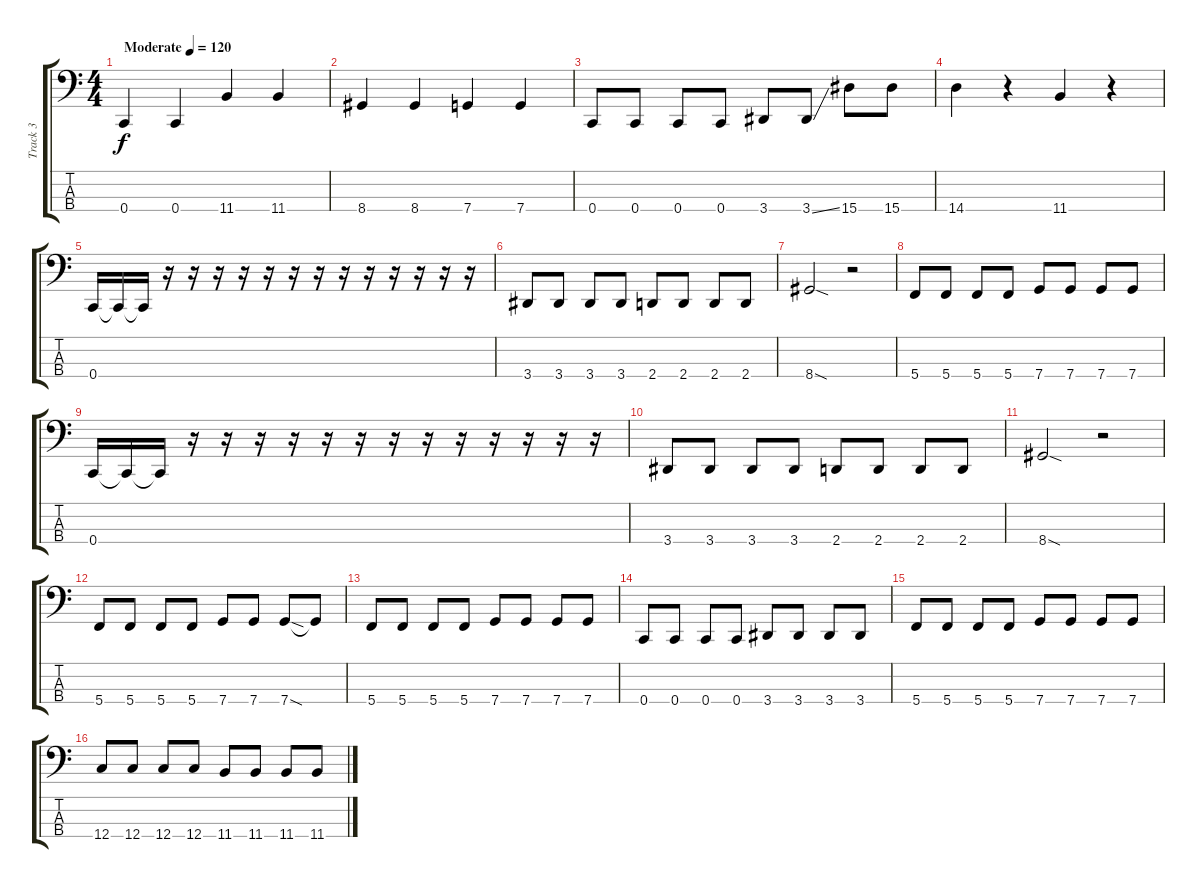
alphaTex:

\track ("Track 3" "Track 3") {instrument electricbassfinger}
\staff {score tabs}
\tuning (F2 C2 G1 C1) {hide}
\ts (4 4)
\tempo (120 "Moderate")
\clef f4
\ks c
0.4.4{dy f instrument electricbassfinger} 0.4.4 11.4.4 11.4.4 |
8.4.4 8.4.4 7.4.4 7.4.4 |
0.4.8 0.4.8 0.4.8 0.4.8 3.4.8 3.4{ss}.8 15.4.8 15.4.8 |
14.4.4 r.4 11.4.4 r.4 |
0.4.16 0.4{t}.16 0.4{t}.16 r.16 r.16 r.16 r.16 r.16 r.16 r.16 r.16 r.16 r.16 r.16 r.16 r.16 |
3.4.8 3.4.8 3.4.8 3.4.8 2.4.8 2.4.8 2.4.8 2.4.8 |
8.4{sod}.2 r.2 |
5.4.8 5.4.8 5.4.8 5.4.8 7.4.8 7.4.8 7.4.8 7.4.8 |
0.4.16 0.4{t}.16 0.4{t}.16 r.16 r.16 r.16 r.16 r.16 r.16 r.16 r.16 r.16 r.16 r.16 r.16 r.16 |
3.4.8 3.4.8 3.4.8 3.4.8 2.4.8 2.4.8 2.4.8 2.4.8 |
8.4{sod}.2 r.2 |
5.4.8 5.4.8 5.4.8 5.4.8 7.4.8 7.4.8 7.4{sod}.8 7.4{t}.8 |
5.4.8 5.4.8 5.4.8 5.4.8 7.4.8 7.4.8 7.4.8 7.4.8 |
0.4.8 0.4.8 0.4.8 0.4.8 3.4.8 3.4.8 3.4.8 3.4.8 |
5.4.8 5.4.8 5.4.8 5.4.8 7.4.8 7.4.8 7.4.8 7.4.8 |
12.4.8 12.4.8 12.4.8 12.4.8 11.4.8 11.4.8 11.4.8 11.4.8
